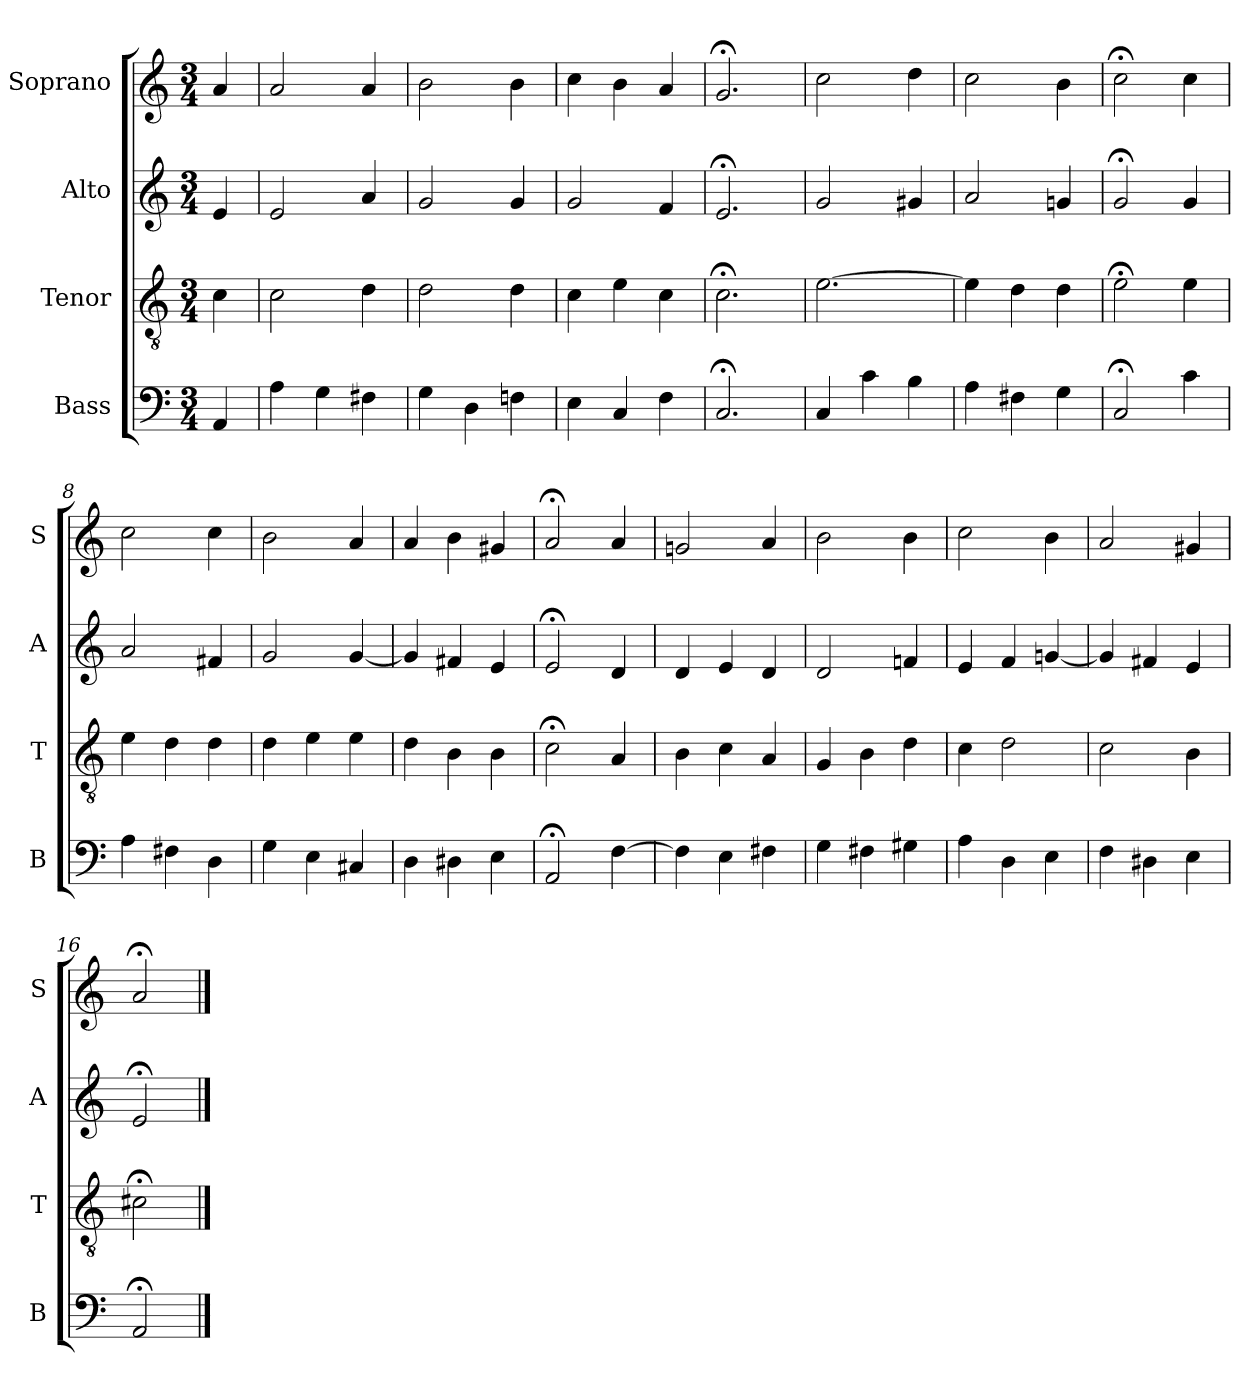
**kern	**kern	**kern	**kern
*part4	*part3	*part2	*part1
*staff4	*staff3	*staff2	*staff1
*I"Bass	*I"Tenor	*I"Alto	*I"Soprano
*I'B	*I'T	*I'A	*I'S
*clefF4	*clefGv2	*clefG2	*clefG2
*k[]	*k[]	*k[]	*k[]
*a:	*a:	*a:	*a:
*M3/4	*M3/4	*M3/4	*M3/4
*MM100	*MM100	*MM100	*MM100
=	=	=	=
4AA	4ci	4ei	4a
=1	=1	=1	=1
4A	2ci	2ei	2a
4G	.	.	.
4F#X	4di	4ai	4a
=2	=2	=2	=2
4G	2d	2g	2b
4D	.	.	.
4Fn	4d	4g	4b
=3	=3	=3	=3
4E	4c	2g	4cc
4C	4e	.	4b
4F	4c	4f	4a
=4	=4	=4	=4
2.C;<	2.c;<	2.e;<	2.g;<
=5	=5	=5	=5
4C	[2.e	2g	2cc
4c	.	.	.
4B	.	4g#X	4dd
=6	=6	=6	=6
4A	4e]	2a	2cc
4F#X	4d	.	.
4G	4d	4gn	4b
=7	=7	=7	=7
2C;<	2e;<	2g;<	2cc;<
4c	4e	4g	4cc
=8	=8	=8	=8
4A	4e	2a	2cc
4F#X	4d	.	.
4D	4d	4f#X	4cc
=9	=9	=9	=9
4G	4d	2g	2b
4E	4e	.	.
4C#X	4e	[4g	4a
=10	=10	=10	=10
4D	4d	4g]	4a
4D#X	4B	4f#X	4b
4E	4B	4e	4g#X
=11	=11	=11	=11
2AA;<	2c;<	2e;<	2a;<
[4F	4A	4d	4a
=12	=12	=12	=12
4F]	4B	4d	2gn
4E	4c	4e	.
4F#X	4A	4d	4a
=13	=13	=13	=13
4G	4G	2d	2b
4F#X	4B	.	.
4G#X	4d	4fn	4b
=14	=14	=14	=14
4A	4c	4e	2cc
4D	2d	4f	.
4E	.	[4gn	4b
=15	=15	=15	=15
4F	2c	4g]	2a
4D#X	.	4f#X	.
4E	4B	4e	4g#X
=16	=16	=16	=16
2AA;<	2c#X;<	2e;<	2a;<
==	==	==	==
*-	*-	*-	*-
